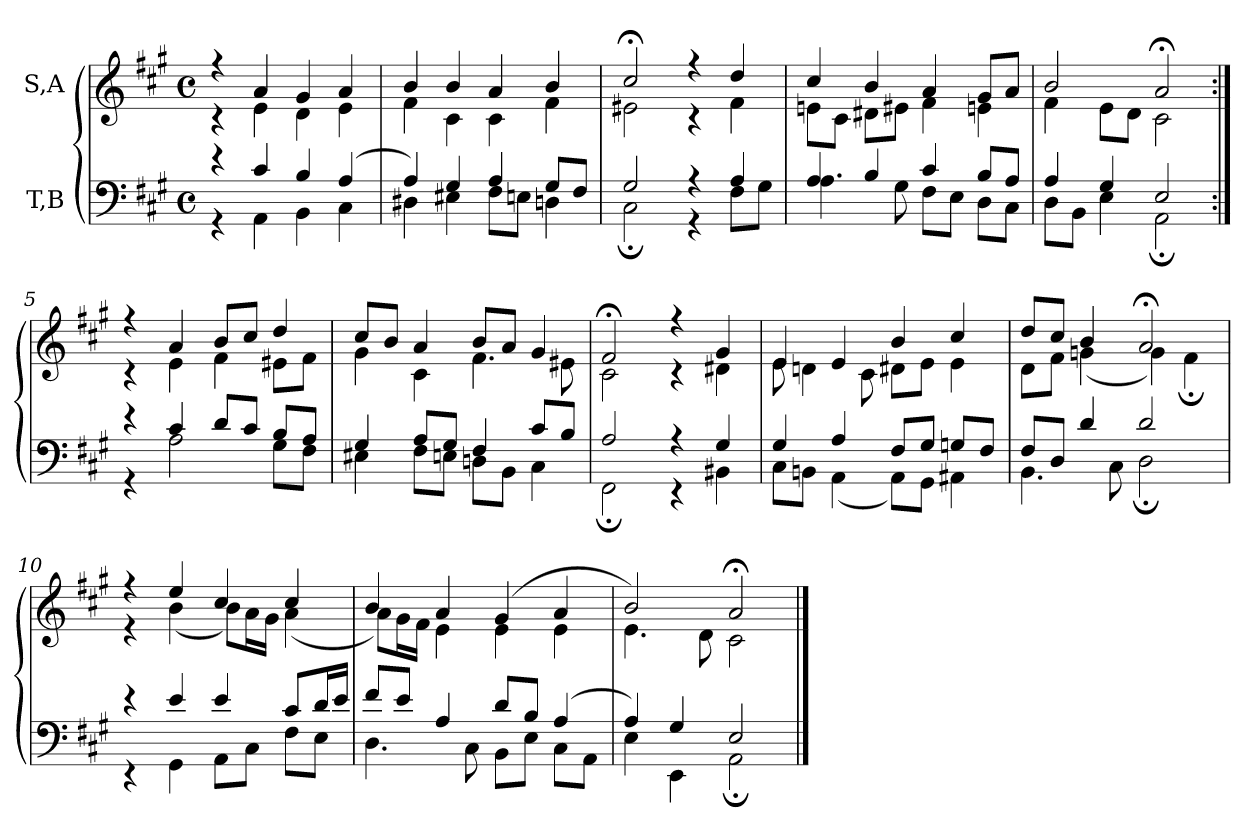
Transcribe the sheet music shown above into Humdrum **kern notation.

**kern	**kern
*part2	*part1
*staff2	*staff1
*I"T,B	*I"S,A
*clefF4	*clefG2
*k[f#c#g#]	*k[f#c#g#]
*M4/4	*M4/4
*met(c)	*met(c)
=	=
*^	*^
4r	4r	4r	4r
4c#	4AA	4a	4e
4B	4BB	4g#	4d
(>4A	4C#	4a	4e
=1	=1	=1	=1
4A)	4D#X	4b	4f#
4G#	4E#X	4b	4c#
4A	8F#L	4a	4c#
.	8EnJ	.	.
8G#L	4Dn	4b	4f#
8F#J	.	.	.
=2	=2	=2	=2
2G#	2C#;	2cc#;<	2e#X
4r	4r	4r	4r
4A	8F#L	4dd	4f#
.	8G#J	.	.
=3	=3	=3	=3
4A	4.A	4cc#	8enL
.	.	.	8c#J
4B	.	4b	8d#XL
.	8G#	.	8e#XJ
4c#	8F#L	4a	4f#
.	8EJ	.	.
8BL	8DL	8g#L	4en
8AJ	8C#J	8aJ	.
=4	=4	=4	=4
4A	8DL	2b	4f#
.	8BBJ	.	.
4G#	4E	.	8eL
.	.	.	8dJ
2E	2AA;	2a;<	2c#
=5:|!	=5:|!	=5:|!	=5:|!
4r	4r	4r	4r
4c#	2A	4a	4e
8dL	.	8bL	4f#
8c#J	.	8cc#J	.
8BL	8G#L	4dd	8e#XL
8AJ	8F#J	.	8f#J
=6	=6	=6	=6
4G#	4E#X	8cc#L	4g#
.	.	8bJ	.
8AL	8F#L	4a	4c#
8G#J	8EnJ	.	.
4F#	8DnL	8bL	4.f#
.	8BBJ	8aJ	.
8c#L	4C#	4g#	.
8BJ	.	.	8e#X
=7	=7	=7	=7
2A	2FF#;	2f#;<	2c#
4r	4r	4r	4r
4G#	4BB#X	4g#	4d#X
=8	=8	=8	=8
4G#	8C#L	4e	8e
.	8BBnJ	.	4dn
4A	(<4AA	4e	.
.	.	.	8c#
8F#L	8AAL)	4b	8d#XL
8G#J	8GG#J	.	8eJ
8GnL	4AA#X	4cc#	4e
8F#J	.	.	.
=9	=9	=9	=9
8F#L	4.BB	8ddL	8dL
8DJ	.	8cc#J	8f#J
4d	.	4b	(<4gn
.	8C#	.	.
2d	2D;	2a;<	4g)
.	.	.	4f#;
=10	=10	=10	=10
4r	4r	4r	4r
4e	4GG#	4ee	(<4b
4e	8AAL	4cc#	8bL)
.	8C#J	.	16aL
.	.	.	16g#JJ
8c#L	8F#L	4cc#	(<4a
16dL	8EJ	.	.
16eJJ	.	.	.
=11	=11	=11	=11
8f#L	4.D	4b	8aL)
8eJ	.	.	16g#L
.	.	.	16f#JJ
4A	.	4a	4e
.	8C#	.	.
8dL	8BBL	(>4g#	4e
8BJ	8EJ	.	.
(>4A	8C#L	4a	4e
.	8AAJ	.	.
=12	=12	=12	=12
4A)	4E	2b)	4.e
4G#	4EE	.	.
.	.	.	8d
2E	2AA;	2a;<	2c#
*v	*v	*	*
*	*v	*v
==	==
*-	*-
